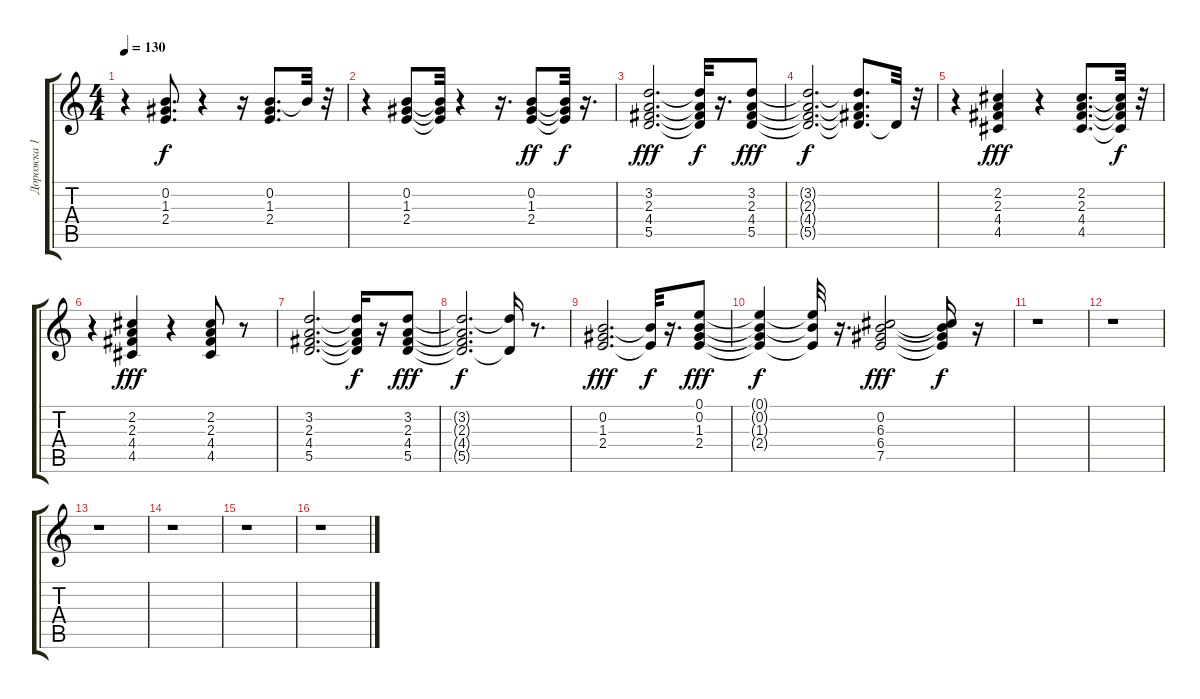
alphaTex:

\track ("Дорожка 1" "Дорожка 1") {instrument overdrivenguitar}
\staff {score tabs}
\tuning (E4 B3 G3 D3 A2 E2) {hide}
\ts (4 4)
\tempo 130
\clef g2
\ks c
r.4{dy f} (0.2 1.3 2.4).8{d} r.4 r.16 (0.2 1.3 2.4).8{d} 0.2{t}.32 r.32 |
r.4 (0.2 1.3 2.4).8 (0.2{t} 1.3{t} 2.4{t}).32 r.4 r.16{d} (0.2 1.3 2.4).8{dy ff} (0.2{t} 1.3{t} 2.4{t}).32{dy f} r.16{d} |
(3.2 2.3 4.4 5.5).2{d dy fff} (3.2{t} 2.3{t} 4.4{t} 5.5{t}).32{dy f} r.16{d} (3.2 2.3 4.4 5.5).8{dy fff} |
(3.2{t} 2.3{t} 4.4{t} 5.5{t}).2{d dy f} (3.2{t} 2.3{t} 4.4{t} 5.5{t}).8{d} 5.5{t}.32 r.32 |
r.4 (2.2 2.3 4.4 4.5).4{dy fff} r.4 (2.2 2.3 4.4 4.5).8{d} (2.2{t} 2.3{t} 4.4{t} 4.5{t}).32{dy f} r.32 |
r.4 (2.2 2.3 4.4 4.5).4{dy fff} r.4 (2.2 2.3 4.4 4.5).8 r.8 |
(3.2 2.3 4.4 5.5).2{d} (3.2{t} 2.3{t} 4.4{t} 5.5{t}).16{dy f} r.16 (3.2 2.3 4.4 5.5).8{dy fff} |
(3.2{t} 2.3{t} 4.4{t} 5.5{t}).2{d dy f} (3.2{t} 5.5{t}).16 r.8{d} |
(0.2 1.3 2.4).2{d dy fff} (0.2{t} 2.4{t}).32{dy f} r.16{d} (0.1 0.2 1.3 2.4).8{dy fff} |
(0.1{t} 0.2{t} 1.3{t} 2.4{t}).4{dy f} (0.1{t} 0.2{t} 2.4{t}).32 r.16{d} (0.2 6.3 6.4 7.5).2{dy fff} (0.2{t} 6.3{t} 6.4{t} 7.5{t}).16{dy f} r.16 |
r.1 |
r.1 |
r.1 |
r.1 |
r.1 |
r.1
